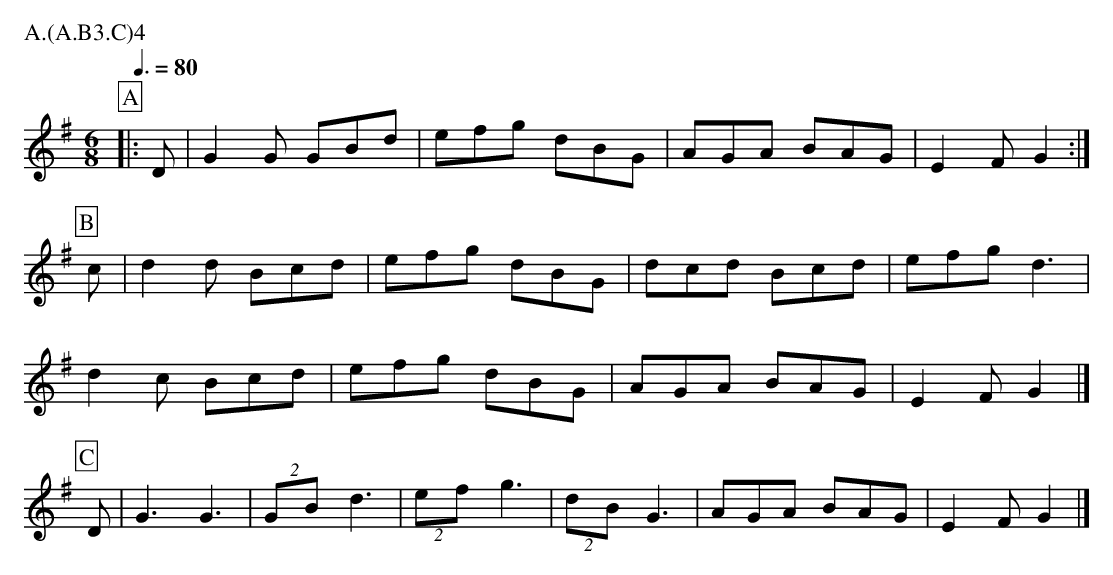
X:1
T:Old Woman Tossed Up Fieldtown
M:6/8
L:1/8
Q:3/8=80
P:A.(A.B3.C)4
K:G
P:A
|:D|G2G GBd|efg dBG|AGA BAG|E2F G2:|
P:B
c|d2d Bcd|efg dBG|dcd Bcd|efg d3 |
d2c Bcd|efg dBG|AGA BAG|E2F G2|]
P:C
D|G3  G3 |(2GB d3|\
(2ef g3|(2dB G3|AGA BAG|E2F G2|]
